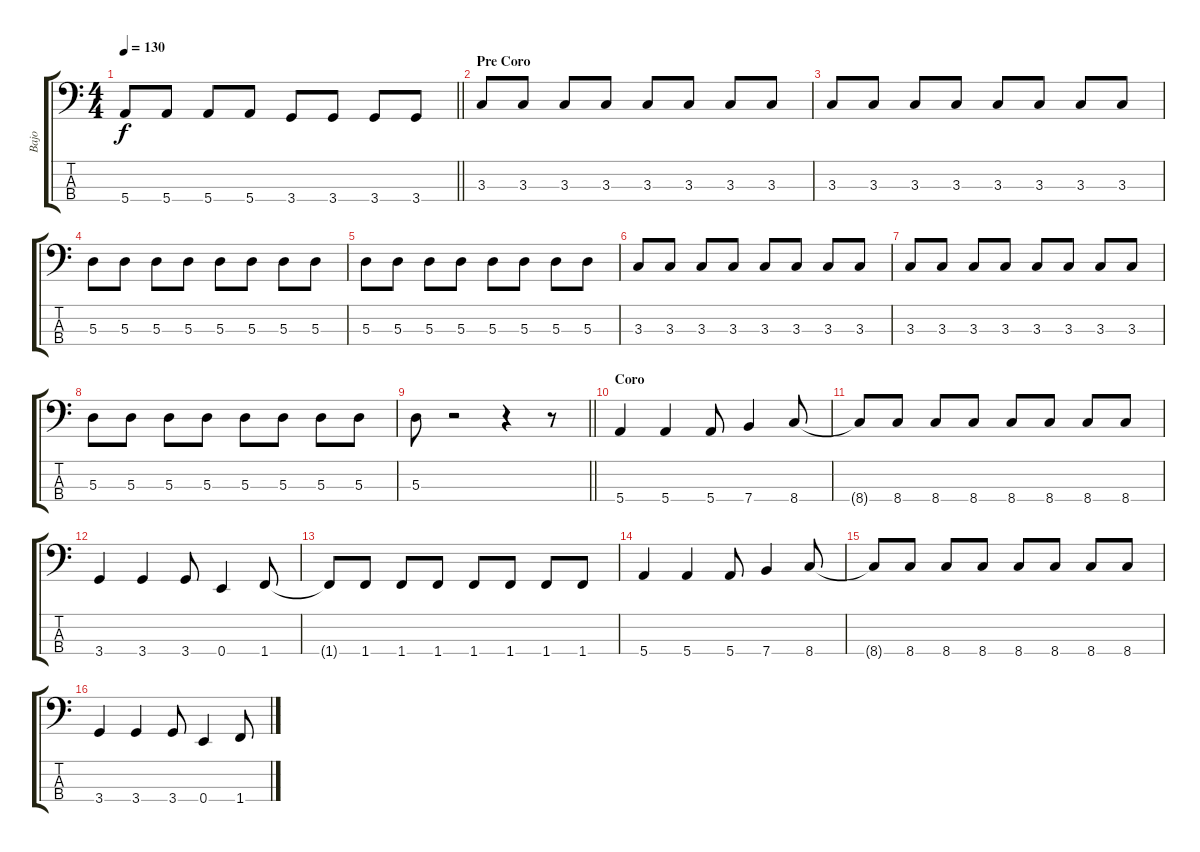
\track ("Bajo" "Bajo") {instrument electricbasspick}
\staff {score tabs}
\tuning (G2 D2 A1 E1) {hide}
\ts (4 4)
\tempo 130
\clef f4
\barLineRight lightlight
\ks c
5.4.8{dy f} 5.4.8 5.4.8 5.4.8 3.4.8 3.4.8 3.4.8 3.4.8 |
\section ("" "Pre Coro")
3.3.8 3.3.8 3.3.8 3.3.8 3.3.8 3.3.8 3.3.8 3.3.8 |
3.3.8 3.3.8 3.3.8 3.3.8 3.3.8 3.3.8 3.3.8 3.3.8 |
5.3.8 5.3.8 5.3.8 5.3.8 5.3.8 5.3.8 5.3.8 5.3.8 |
5.3.8 5.3.8 5.3.8 5.3.8 5.3.8 5.3.8 5.3.8 5.3.8 |
3.3.8 3.3.8 3.3.8 3.3.8 3.3.8 3.3.8 3.3.8 3.3.8 |
3.3.8 3.3.8 3.3.8 3.3.8 3.3.8 3.3.8 3.3.8 3.3.8 |
5.3.8 5.3.8 5.3.8 5.3.8 5.3.8 5.3.8 5.3.8 5.3.8 |
\barLineRight lightlight
5.3.8 r.2 r.4 r.8 |
\section ("" "Coro")
5.4.4 5.4.4 5.4.8 7.4.4 8.4.8 |
8.4{t}.8 8.4.8 8.4.8 8.4.8 8.4.8 8.4.8 8.4.8 8.4.8 |
3.4.4 3.4.4 3.4.8 0.4.4 1.4.8 |
1.4{t}.8 1.4.8 1.4.8 1.4.8 1.4.8 1.4.8 1.4.8 1.4.8 |
5.4.4 5.4.4 5.4.8 7.4.4 8.4.8 |
8.4{t}.8 8.4.8 8.4.8 8.4.8 8.4.8 8.4.8 8.4.8 8.4.8 |
3.4.4 3.4.4 3.4.8 0.4.4 1.4.8
